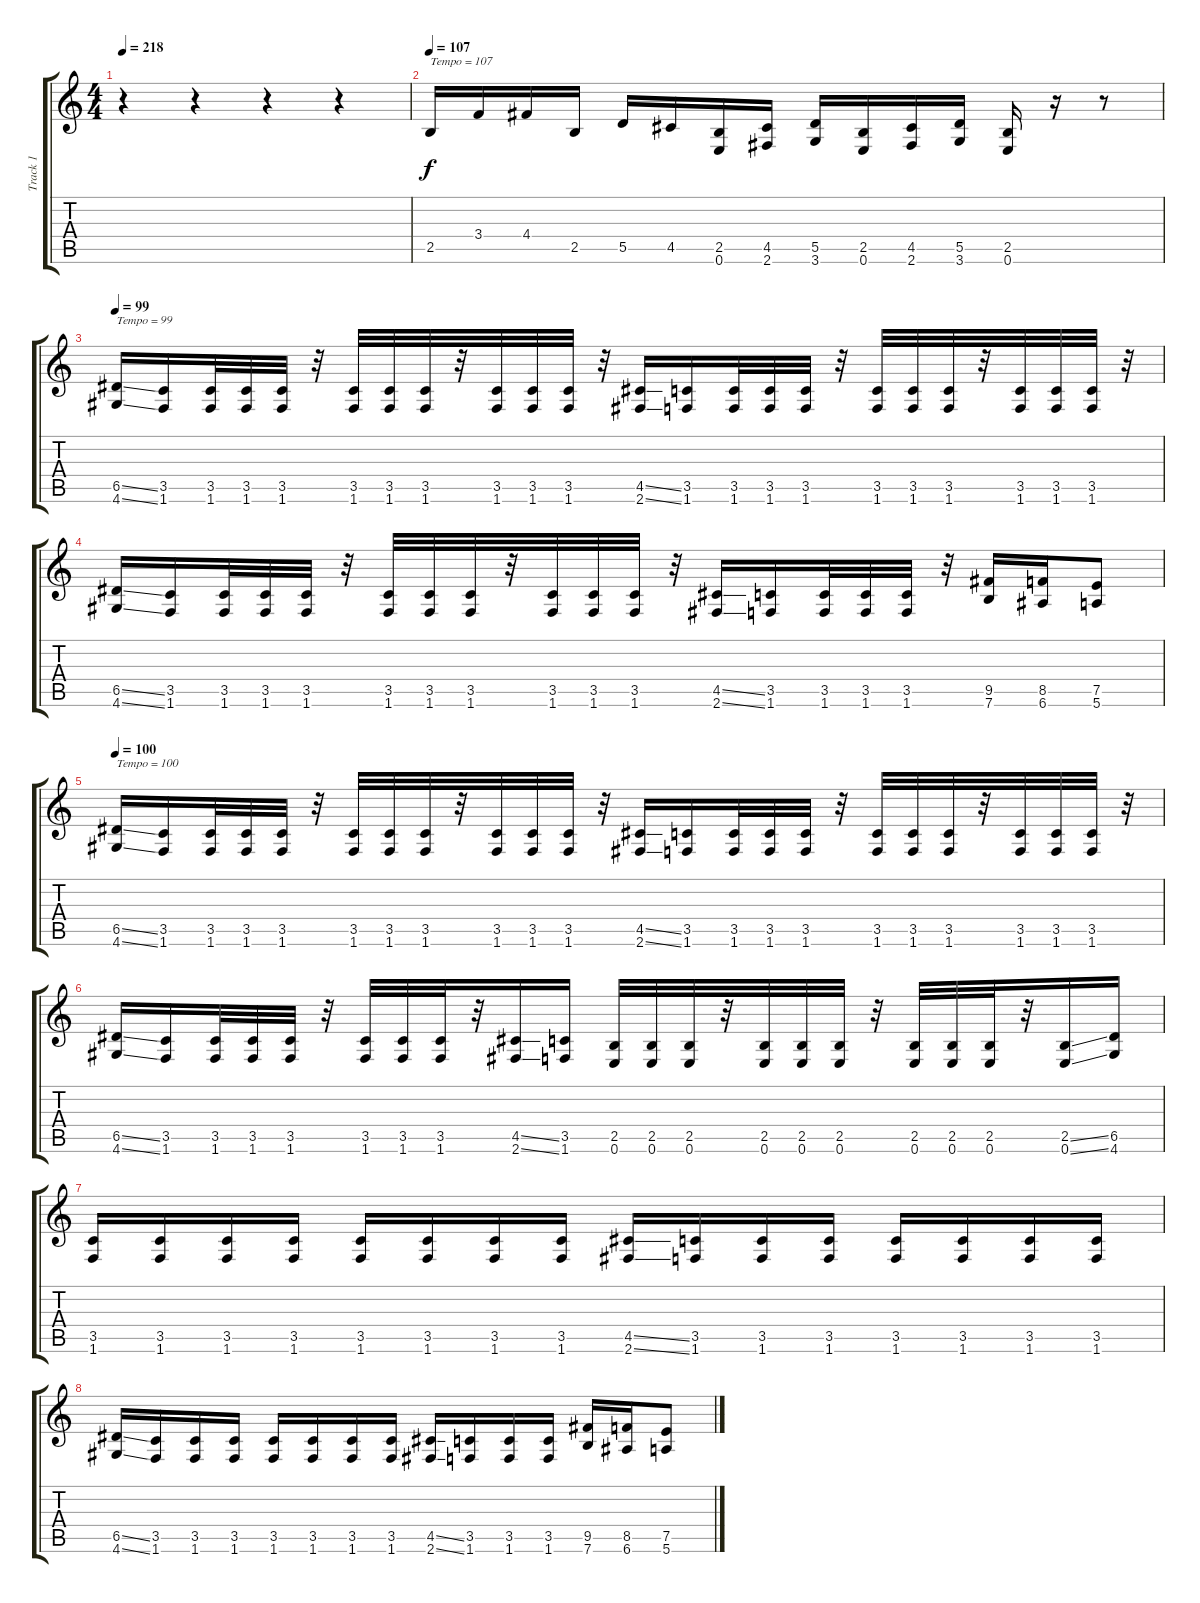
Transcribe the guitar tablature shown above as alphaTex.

\track ("Track 1" "Track 1") {instrument acousticguitarnylon}
\staff {score tabs}
\tuning (E4 B3 G3 D3 A2 E2) {hide}
\ts (4 4)
\tempo 218
\tempo 107
\tempo 218
\clef g2
\ks c
r.4{dy f instrument acousticguitarnylon} r.4 r.4 r.4 |
\tempo 107
2.5.16{txt "Tempo = 107"} 3.4.16 4.4.16 2.5.16 5.5.16 4.5.16 (2.5 0.6).16 (4.5 2.6).16 (5.5 3.6).16 (2.5 0.6).16 (4.5 2.6).16 (5.5 3.6).16 (2.5 0.6).16 r.16 r.8 |
\tempo 99
(6.5{ss} 4.6{ss}).16{txt "Tempo = 99"} (3.5 1.6).16 (3.5 1.6).32 (3.5 1.6).32 (3.5 1.6).32 r.32 (3.5 1.6).32 (3.5 1.6).32 (3.5 1.6).32 r.32 (3.5 1.6).32 (3.5 1.6).32 (3.5 1.6).32 r.32 (4.5{ss} 2.6{ss}).16 (3.5 1.6).16 (3.5 1.6).32 (3.5 1.6).32 (3.5 1.6).32 r.32 (3.5 1.6).32 (3.5 1.6).32 (3.5 1.6).32 r.32 (3.5 1.6).32 (3.5 1.6).32 (3.5 1.6).32 r.32 |
(6.5{ss} 4.6{ss}).16 (3.5 1.6).16 (3.5 1.6).32 (3.5 1.6).32 (3.5 1.6).32 r.32 (3.5 1.6).32 (3.5 1.6).32 (3.5 1.6).32 r.32 (3.5 1.6).32 (3.5 1.6).32 (3.5 1.6).32 r.32 (4.5{ss} 2.6{ss}).16 (3.5 1.6).16 (3.5 1.6).32 (3.5 1.6).32 (3.5 1.6).32 r.32 (9.5 7.6).16 (8.5 6.6).16 (7.5 5.6).8 |
\tempo 100
(6.5{ss} 4.6{ss}).16{txt "Tempo = 100"} (3.5 1.6).16 (3.5 1.6).32 (3.5 1.6).32 (3.5 1.6).32 r.32 (3.5 1.6).32 (3.5 1.6).32 (3.5 1.6).32 r.32 (3.5 1.6).32 (3.5 1.6).32 (3.5 1.6).32 r.32 (4.5{ss} 2.6{ss}).16 (3.5 1.6).16 (3.5 1.6).32 (3.5 1.6).32 (3.5 1.6).32 r.32 (3.5 1.6).32 (3.5 1.6).32 (3.5 1.6).32 r.32 (3.5 1.6).32 (3.5 1.6).32 (3.5 1.6).32 r.32 |
(6.5{ss} 4.6{ss}).16 (3.5 1.6).16 (3.5 1.6).32 (3.5 1.6).32 (3.5 1.6).32 r.32 (3.5 1.6).32 (3.5 1.6).32 (3.5 1.6).32 r.32 (4.5{ss} 2.6{ss}).16 (3.5 1.6).16 (2.5 0.6).32 (2.5 0.6).32 (2.5 0.6).32 r.32 (2.5 0.6).32 (2.5 0.6).32 (2.5 0.6).32 r.32 (2.5 0.6).32 (2.5 0.6).32 (2.5 0.6).32 r.32 (2.5{ss} 0.6{ss}).16 (6.5 4.6).16 |
(3.5 1.6).16 (3.5 1.6).16 (3.5 1.6).16 (3.5 1.6).16 (3.5 1.6).16 (3.5 1.6).16 (3.5 1.6).16 (3.5 1.6).16 (4.5{ss} 2.6{ss}).16 (3.5 1.6).16 (3.5 1.6).16 (3.5 1.6).16 (3.5 1.6).16 (3.5 1.6).16 (3.5 1.6).16 (3.5 1.6).16 |
(6.5{ss} 4.6{ss}).16 (3.5 1.6).16 (3.5 1.6).16 (3.5 1.6).16 (3.5 1.6).16 (3.5 1.6).16 (3.5 1.6).16 (3.5 1.6).16 (4.5{ss} 2.6{ss}).16 (3.5 1.6).16 (3.5 1.6).16 (3.5 1.6).16 (9.5 7.6).16 (8.5 6.6).16 (7.5 5.6).8
